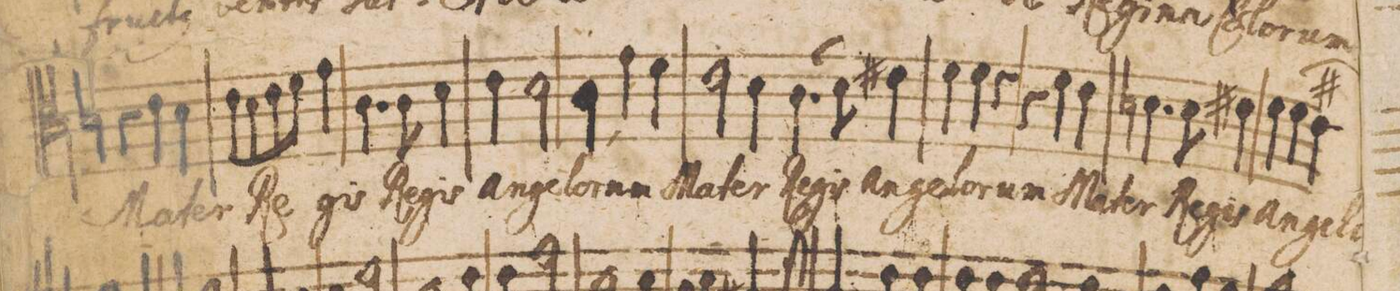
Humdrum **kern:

**kern	**text	**text
*I"Tenor Primus	*	*
*clefC4	*	*
*k[]	*	*
*met(C|)	*	*
*M3/4	*	*
4r	.	.
4c\	Ma-	.
4B\	-ter	.
=34-	=34-	=34-
8c\L	.	.
8B\	Re-	.
8c\	.	.
8d\J	.	.
4e\	-gis	.
=35-	=35-	=35-
4.A\	Re-	.
8A\	-gis	.
4B\	an-	.
=36-	=36-	=36-
4c\	-ge-	.
2B\	-lo-	.
=37-	=37-	=37-
4A,<\	-rum	.
4e\	.	.
4d\	Ma-	.
=38-	=38-	=38-
2c\	-ter	.
4B\	Re-	.
=39-	=39-	=39-
(>4.A\	-gis	.
8B\)	an-	.
4c#X\	-ge-	.
=40-	=40-	=40-
4d\	-lo-	.
4d\	-rum	.
4r	.	.
=41-	=41-	=41-
4r	.	.
4d\	.	.
4c\ny	Ma-	.
=42-	=42-	=42-
4.Bn\	-ter	.
8B\	Re-	.
4c#X\	-gis	.
=43-	=43-	=43-
4d\	an-	.
(>4d\	-ge-	.
4c#X\)	-lo-	.
=44-	=44-	=44-
*-	*-	*-
